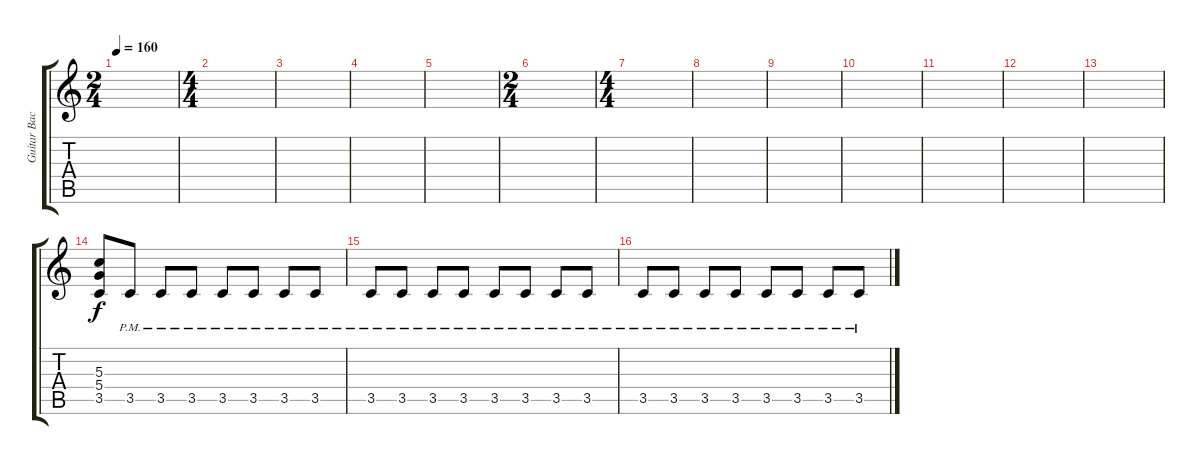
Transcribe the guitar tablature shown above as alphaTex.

\track ("Guitar Backup" "Guitar Bac") {instrument distortionguitar}
\staff {score tabs}
\tuning (E4 B3 G3 D3 A2 E2) {hide}
\ts (2 4)
\tempo 160
\clef g2
\ks c
|
\ts (4 4)
|
|
|
|
\ts (2 4)
|
\ts (4 4)
|
|
|
|
|
|
|
(5.3 5.4 3.5).8 3.5{pm}.8 3.5{pm}.8 3.5{pm}.8 3.5{pm}.8 3.5{pm}.8 3.5{pm}.8 3.5{pm}.8 |
3.5{pm}.8 3.5{pm}.8 3.5{pm}.8 3.5{pm}.8 3.5{pm}.8 3.5{pm}.8 3.5{pm}.8 3.5{pm}.8 |
3.5{pm}.8 3.5{pm}.8 3.5{pm}.8 3.5{pm}.8 3.5{pm}.8 3.5{pm}.8 3.5{pm}.8 3.5{pm}.8
